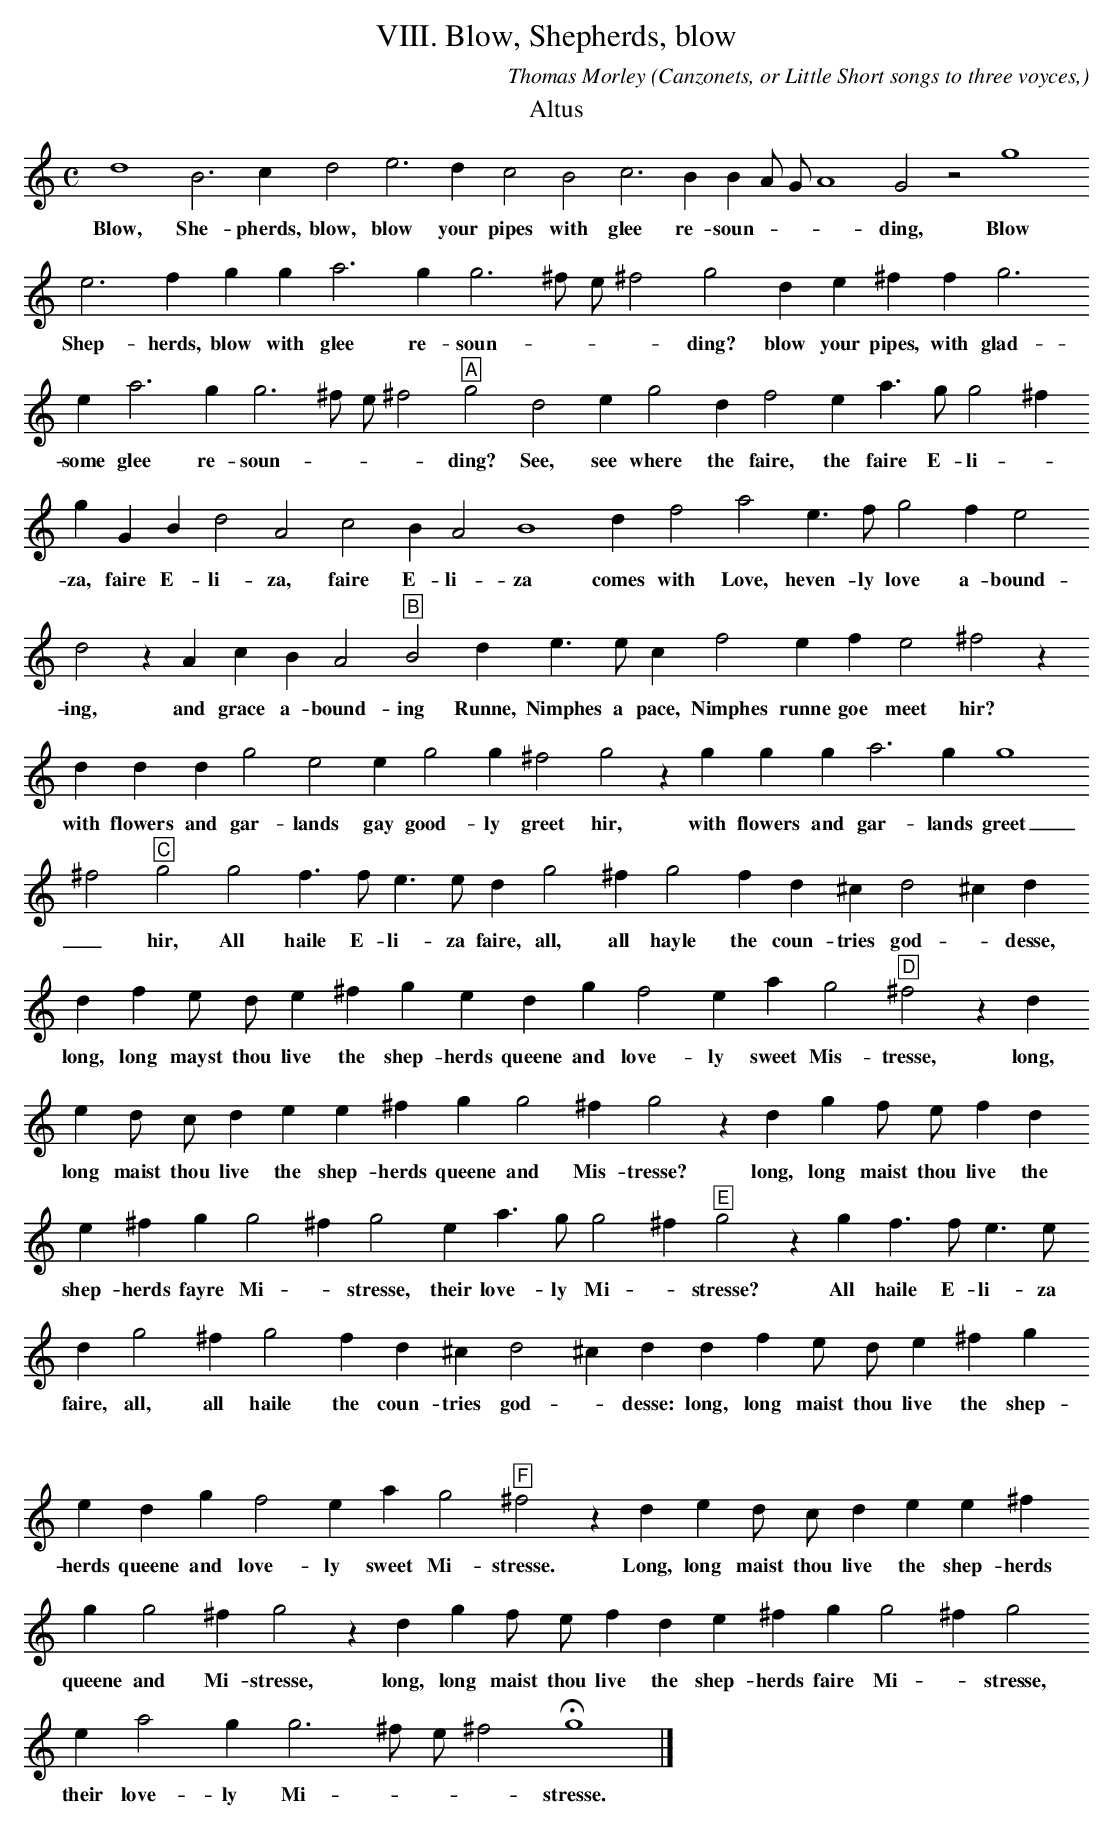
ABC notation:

X:1
T:VIII. Blow, Shepherds, blow
O: Canzonets, or Little Short songs to three voyces,
C: Thomas Morley
K:C -8va
T: Altus
M:C
L:1/4
d4 B3 c d2 e3 d c2 B2\
w:Blow, She- pherds, blow, blow your pipes with
c3 B B A/ G/ A4 G2 z2 g4 e3 f g g\
w:glee re- soun - _ _ ding, Blow Shep- herds, blow with
a3 g g3 ^f/ e/ ^f2 g2 d e ^f f g3 e a3 g g3 ^f/ e/ ^f2\
w:glee re- soun - _ _ ding? blow your pipes, with glad- some glee re- soun - _ _
"A"g2 d2 e g2 d f2 e a > g g2 ^f g G B d2 A2 c2 B A2 B4\
w:ding? See, see where the faire, the faire E- li - za, faire E- li- za, faire E- li- za
d f2 a2 e > f g2 f e2 d2 z A c B A2 "B"B2\
w:comes with Love, heven- ly love a- bound- ing, and grace a- bound- ing
d e > e c f2 e f e2 ^f2 z d d d\
w:Runne, Nimphes a pace, Nimphes runne goe meet hir? with flowers and
g2 e2 e g2 g ^f2 g2 z g g g a3 g g4 ^f2 "C"g2\
w:gar- lands gay good- ly greet hir, with flowers and gar- lands greet _ hir,
g2 f > f e > e d g2 ^f g2 f d ^c d2 ^c d d f\
w:All haile E- li- za faire, all, all hayle the coun- tries god - desse, long, long
e/ d/ e ^f g e d g f2 e a g2 "D"^f2 z d\
w:mayst thou live the shep- herds queene and love- ly sweet Mis- tresse, long,
e d/ c/ d e e ^f g g2 ^f g2 z d g f/ e/\
w:long maist thou live the shep- herds queene and Mis- tresse? long, long maist thou
f d e ^f g g2 ^f g2 e a > g g2 ^f "E"g2 z g\
w:live the shep- herds fayre Mi - stresse, their love- ly Mi - stresse? All
f > f e > e d g2 ^f g2 f d ^c d2 ^c d d f\
w:haile E- li- za faire, all, all haile the coun- tries god - desse: long, long
e/ d/ e ^f g e d g f2 e a g2 "F"^f2 z d\
w:maist thou live the shep- herds queene and love- ly sweet Mi- stresse.  Long,
e d/ c/ d e e ^f g g2 ^f g2 z d g f/ e/\
w:long maist thou live the shep- herds queene and Mi- stresse, long, long maist thou
f d e ^f g g2 ^f g2 e a2 g g3 ^f/ e/ ^f2 Hg4 |]\
w:live the shep- herds faire Mi - stresse, their love- ly Mi - _ _ stresse.
